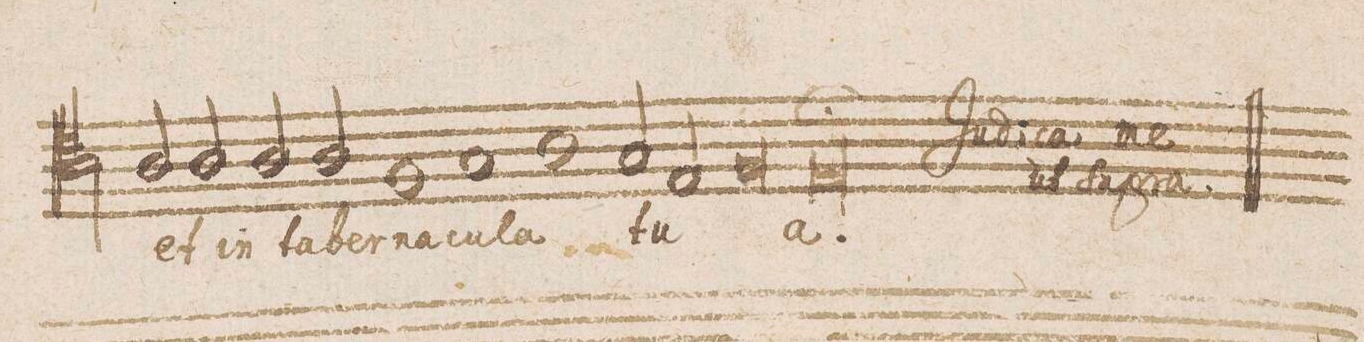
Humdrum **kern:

**kern	**text
*I"Tenore.	*
*clefC4	*
*k[]	*
*met(C|)	*
*M2/1	*
2A/	et
2A/	in
=43-	=43-
2A/	ta-
2A/	-ber-
1F	-na-
=44-	=44-
1G	-cu-
1A	-la
=45-	=45-
2G/	tu-
2E/	.
0F	.
=46-	=46-
0E	-a.
==	==
*-	*-
